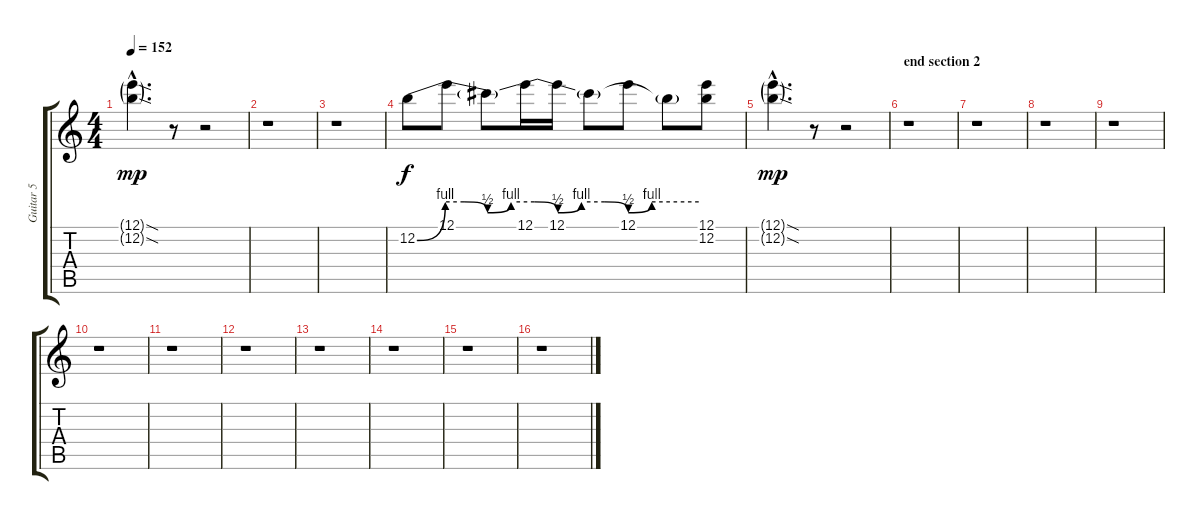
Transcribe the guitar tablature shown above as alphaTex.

\track ("Guitar 5" "Guitar 5") {instrument electricguitarjazz}
\staff {score tabs}
\tuning (E4 B3 G3 D3 A2 E2) {hide}
\ts (4 4)
\tempo 152
\clef g2
\ks c
(12.1{sod g hac} 12.2{sod g hac}).4{d dy mp} r.8 r.2 |
r.1 |
r.1 |
12.2{be (custom 0 0 6 4 10 4 15 2 20 4 25 4 30 2 35 4 40 4 45 2 50 4 60 4)}.8{dy f} 12.1.8 12.2{t}.8 12.1.16 12.1.16 12.2{t}.8 12.1.8 12.2{t}.8 (12.1 12.2).8 |
(12.1{sod g hac} 12.2{sod g hac}).4{d dy mp} r.8 r.2 |
\section ("" "end section 2")
r.1 |
r.1 |
r.1 |
r.1 |
r.1 |
r.1 |
r.1 |
r.1 |
r.1 |
r.1 |
r.1
